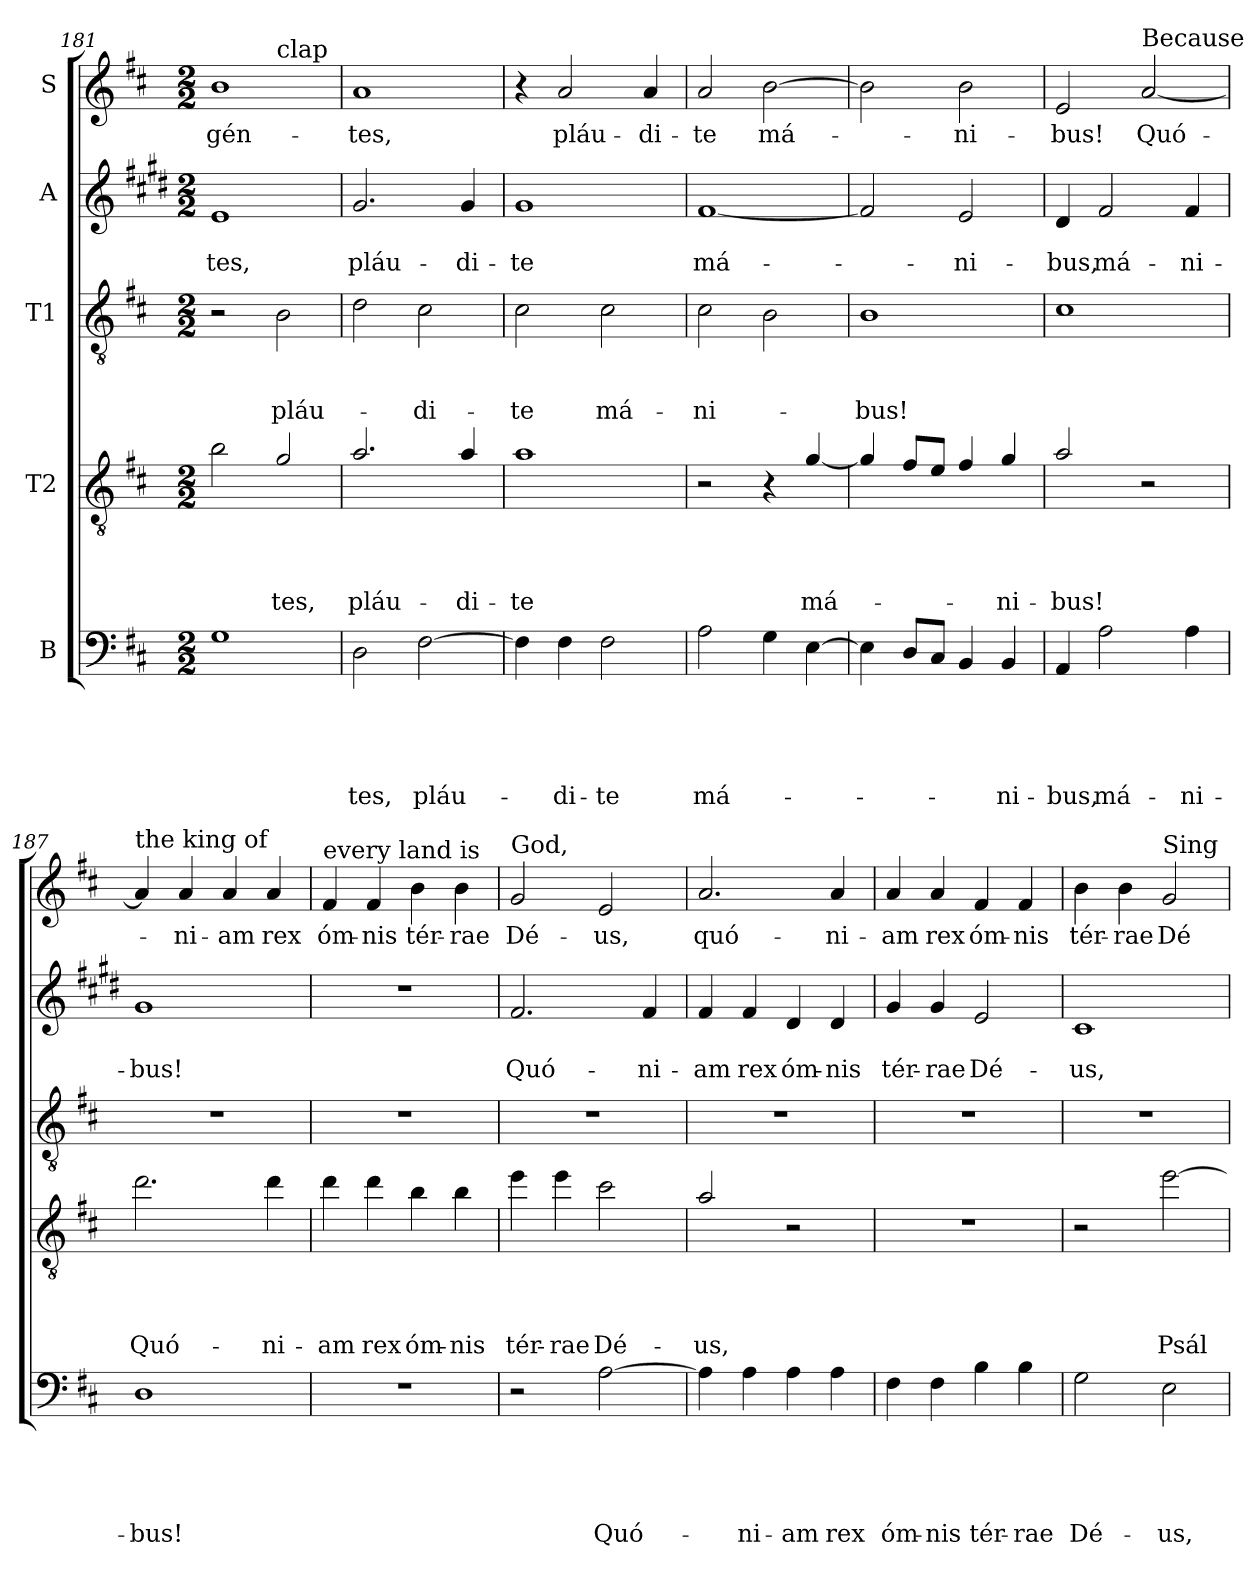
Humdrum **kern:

**kern	**text	**text	**text	**text	**text	**kern	**text	**text	**text	**text	**kern	**text	**text	**text	**kern	**text	**text	**kern	**text
*part5	*part5	*part5	*part5	*part5	*part5	*part4	*part4	*part4	*part4	*part4	*part3	*part3	*part3	*part3	*part2	*part2	*part2	*part1	*part1
*staff5	*staff5	*staff5	*staff5	*staff5	*staff5	*staff4	*staff4	*staff4	*staff4	*staff4	*staff3	*staff3	*staff3	*staff3	*staff2	*staff2	*staff2	*staff1	*staff1
*I"B	*	*	*	*	*	*I"T2	*	*	*	*	*I"T1	*	*	*	*I"A	*	*	*I"S	*
!!LO:PB:g=z
*clefF4	*	*	*	*	*	*clefGv2	*	*	*	*	*clefGv2	*	*	*	*clefG2	*	*	*clefG2	*
*	*	*	*	*	*	*ITrd8c14	*	*	*	*	*	*	*	*	*ITrd1c2	*	*	*	*
*k[f#c#]	*	*	*	*	*	*k[f#c#]	*	*	*	*	*k[f#c#]	*	*	*	*k[f#c#]	*	*	*k[f#c#]	*
*D:	*	*	*	*	*	*D:	*	*	*	*	*D:	*	*	*	*D:	*	*	*D:	*
*M2/2	*	*	*	*	*	*M2/2	*	*	*	*	*M2/2	*	*	*	*M2/2	*	*	*M2/2	*
=181	=181	=181	=181	=181	=181	=181	=181	=181	=181	=181	=181	=181	=181	=181	=181	=181	=181	=181	=181
!	!	!	!	!	!	!	!	!	!	!	!	!	!	!	!	!	!LO:LY:b	!	!LO:LY:b
*	*	*	*	*	*	*	*	*	*	*	*	*	*	*	*	*	*	*^	*
1G	.	.	.	.	.	2B\	.	.	.	.	2r	.	.	.	1d	.	-tes,	1b	2ryy	gén-
!	!	!	!	!	!	!	!	!	!	!	!	!	!	!	!	!	!	!	!LO:TX:a:t=clap	!
!	!	!	!	!	!	!	!	!	!	!LO:LY:b	!	!	!	!LO:LY:b	!	!	!	!	!	!
.	.	.	.	.	.	2G/	.	.	.	-tes,	2B\	.	.	pláu-	.	.	.	.	2ryy	.
=182	=182	=182	=182	=182	=182	=182	=182	=182	=182	=182	=182	=182	=182	=182	=182	=182	=182	=182	=182	=182
!	!	!	!	!	!	!	!	!	!	!	!	!	!	!	!	!	!	!LO:TX:a:t=your hands!	!	!
!	!	!	!	!	!LO:LY:b	!	!	!	!	!LO:LY:b	!	!	!	!	!	!	!LO:LY:b	!	!	!LO:LY:b
*	*	*	*	*	*	*	*	*	*	*	*	*	*	*	*	*	*	*v	*v	*
2D\	.	.	.	.	-tes,	2.A/	.	.	.	pláu-	2d\	.	.	.	2.f#/	.	pláu-	1a	-tes,
!	!	!	!	!	!LO:LY:b	!	!	!	!	!	!	!	!	!LO:LY:b	!	!	!	!	!
[2F#\	.	.	.	.	pláu-	.	.	.	.	.	2c#\	.	.	-di-	.	.	.	.	.
!	!	!	!	!	!	!	!	!	!	!LO:LY:b	!	!	!	!	!	!	!LO:LY:b	!	!
.	.	.	.	.	.	4A/	.	.	.	-di-	.	.	.	.	4f#/	.	-di-	.	.
=183	=183	=183	=183	=183	=183	=183	=183	=183	=183	=183	=183	=183	=183	=183	=183	=183	=183	=183	=183
!	!	!	!	!	!	!	!	!	!	!LO:LY:b	!	!	!	!LO:LY:b	!	!	!LO:LY:b	!	!
4F#\]	.	.	.	.	.	1A	.	.	.	-te	2c#\	.	.	-te	1f#	.	-te	4r	.
!	!	!	!	!	!LO:LY:b	!	!	!	!	!	!	!	!	!	!	!	!	!	!LO:LY:b
4F#\	.	.	.	.	-di-	.	.	.	.	.	.	.	.	.	.	.	.	2a/	pláu-
!	!	!	!	!	!LO:LY:b	!	!	!	!	!	!	!	!	!LO:LY:b	!	!	!	!	!
2F#\	.	.	.	.	-te	.	.	.	.	.	2c#\	.	.	má-	.	.	.	.	.
!	!	!	!	!	!	!	!	!	!	!	!	!	!	!	!	!	!	!	!LO:LY:b
.	.	.	.	.	.	.	.	.	.	.	.	.	.	.	.	.	.	4a/	-di-
=184	=184	=184	=184	=184	=184	=184	=184	=184	=184	=184	=184	=184	=184	=184	=184	=184	=184	=184	=184
!	!	!	!	!	!LO:LY:b	!	!	!	!	!	!	!	!	!LO:LY:b	!	!	!LO:LY:b	!	!LO:LY:b
2A\	.	.	.	.	má-	2r	.	.	.	.	2c#\	.	.	-ni-	[1e	.	má-	2a/	-te
!	!	!	!	!	!	!	!	!	!	!	!	!	!	!	!	!	!	!	!LO:LY:b
4G\	.	.	.	.	.	4r	.	.	.	.	2B\	.	.	.	.	.	.	[2b\	má-
!	!	!	!	!	!	!	!	!	!	!LO:LY:b	!	!	!	!	!	!	!	!	!
[4E\	.	.	.	.	.	[4G/	.	.	.	má-	.	.	.	.	.	.	.	.	.
=185	=185	=185	=185	=185	=185	=185	=185	=185	=185	=185	=185	=185	=185	=185	=185	=185	=185	=185	=185
!	!	!	!	!	!	!	!	!	!	!	!	!	!	!LO:LY:b	!	!	!	!	!
4E\]	.	.	.	.	.	4G/]	.	.	.	.	1B	.	.	-bus!	2e/]	.	.	2b\]	.
8D/L	.	.	.	.	.	8F#/L	.	.	.	.	.	.	.	.	.	.	.	.	.
8C#/J	.	.	.	.	.	8E/J	.	.	.	.	.	.	.	.	.	.	.	.	.
!	!	!	!	!	!	!	!	!	!	!	!	!	!	!	!	!	!LO:LY:b	!	!LO:LY:b
4BB/	.	.	.	.	.	4F#/	.	.	.	.	.	.	.	.	2d/	.	-ni-	2b\	-ni-
!	!	!	!	!	!LO:LY:b	!	!	!	!	!LO:LY:b	!	!	!	!	!	!	!	!	!
4BB/	.	.	.	.	-ni-	4G/	.	.	.	-ni-	.	.	.	.	.	.	.	.	.
=186	=186	=186	=186	=186	=186	=186	=186	=186	=186	=186	=186	=186	=186	=186	=186	=186	=186	=186	=186
!	!	!	!	!	!LO:LY:b	!	!	!	!	!LO:LY:b	!	!	!	!	!	!	!LO:LY:b	!	!LO:LY:b
4AA/	.	.	.	.	-bus,	2A/	.	.	.	-bus!	1c#	.	.	.	4c#/	.	-bus,	2e/	-bus!
!	!	!	!	!	!LO:LY:b	!	!	!	!	!	!	!	!	!	!	!	!LO:LY:b	!	!
2A\	.	.	.	.	má-	.	.	.	.	.	.	.	.	.	2e/	.	má-	.	.
!	!	!	!	!	!	!	!	!	!	!	!	!	!	!	!	!	!	!LO:TX:a:t=Because	!
!	!	!	!	!	!	!	!	!	!	!	!	!	!	!	!	!	!	!	!LO:LY:b
.	.	.	.	.	.	2r	.	.	.	.	.	.	.	.	.	.	.	[2a/	Quó-
!	!	!	!	!	!LO:LY:b	!	!	!	!	!	!	!	!	!	!	!	!LO:LY:b	!	!
4A\	.	.	.	.	-ni-	.	.	.	.	.	.	.	.	.	4e/	.	-ni-	.	.
!!LO:LB:g=z
=187	=187	=187	=187	=187	=187	=187	=187	=187	=187	=187	=187	=187	=187	=187	=187	=187	=187	=187	=187
!	!	!	!	!	!	!	!	!	!	!	!	!	!	!	!	!	!	!LO:TX:a:t=the king of	!
!	!	!	!	!	!LO:LY:b	!	!	!	!	!LO:LY:b	!	!	!	!	!	!	!LO:LY:b	!	!
1D	.	.	.	.	-bus!	2.d\	.	.	.	Quó-	1r	.	.	.	1f#	.	-bus!	4a/]	.
!	!	!	!	!	!	!	!	!	!	!	!	!	!	!	!	!	!	!	!LO:LY:b
.	.	.	.	.	.	.	.	.	.	.	.	.	.	.	.	.	.	4a/	-ni-
!	!	!	!	!	!	!	!	!	!	!	!	!	!	!	!	!	!	!	!LO:LY:b
.	.	.	.	.	.	.	.	.	.	.	.	.	.	.	.	.	.	4a/	-am
!	!	!	!	!	!	!	!	!	!	!LO:LY:b	!	!	!	!	!	!	!	!	!LO:LY:b
.	.	.	.	.	.	4d\	.	.	.	-ni-	.	.	.	.	.	.	.	4a/	rex
=188	=188	=188	=188	=188	=188	=188	=188	=188	=188	=188	=188	=188	=188	=188	=188	=188	=188	=188	=188
!	!	!	!	!	!	!	!	!	!	!	!	!	!	!	!	!	!	!LO:TX:a:t=every land is	!
!	!	!	!	!	!	!	!	!	!	!LO:LY:b	!	!	!	!	!	!	!	!	!LO:LY:b
1r	.	.	.	.	.	4d\	.	.	.	-am	1r	.	.	.	1r	.	.	4f#/	óm-
!	!	!	!	!	!	!	!	!	!	!LO:LY:b	!	!	!	!	!	!	!	!	!LO:LY:b
.	.	.	.	.	.	4d\	.	.	.	rex	.	.	.	.	.	.	.	4f#/	-nis
!	!	!	!	!	!	!	!	!	!	!LO:LY:b	!	!	!	!	!	!	!	!	!LO:LY:b
.	.	.	.	.	.	4B\	.	.	.	óm-	.	.	.	.	.	.	.	4b\	tér-
!	!	!	!	!	!	!	!	!	!	!LO:LY:b	!	!	!	!	!	!	!	!	!LO:LY:b
.	.	.	.	.	.	4B\	.	.	.	-nis	.	.	.	.	.	.	.	4b\	-rae
=189	=189	=189	=189	=189	=189	=189	=189	=189	=189	=189	=189	=189	=189	=189	=189	=189	=189	=189	=189
!	!	!	!	!	!	!	!	!	!	!	!	!	!	!	!	!	!	!LO:TX:a:t=God,	!
!	!	!	!	!	!	!	!	!	!	!LO:LY:b	!	!	!	!	!	!	!LO:LY:b	!	!LO:LY:b
2r	.	.	.	.	.	4e\	.	.	.	tér-	1r	.	.	.	2.e/	.	Quó-	2g/	Dé-
!	!	!	!	!	!	!	!	!	!	!LO:LY:b	!	!	!	!	!	!	!	!	!
.	.	.	.	.	.	4e\	.	.	.	-rae	.	.	.	.	.	.	.	.	.
!	!	!	!	!	!LO:LY:b	!	!	!	!	!LO:LY:b	!	!	!	!	!	!	!	!	!LO:LY:b
[2A\	.	.	.	.	Quó-	2c#\	.	.	.	Dé-	.	.	.	.	.	.	.	2e/	-us,
!	!	!	!	!	!	!	!	!	!	!	!	!	!	!	!	!	!LO:LY:b	!	!
.	.	.	.	.	.	.	.	.	.	.	.	.	.	.	4e/	.	-ni-	.	.
=190	=190	=190	=190	=190	=190	=190	=190	=190	=190	=190	=190	=190	=190	=190	=190	=190	=190	=190	=190
!	!	!	!	!	!	!	!	!	!	!LO:LY:b	!	!	!	!	!	!	!LO:LY:b	!	!LO:LY:b
4A\]	.	.	.	.	.	2A/	.	.	.	-us,	1r	.	.	.	4e/	.	-am	2.a/	quó-
!	!	!	!	!	!LO:LY:b	!	!	!	!	!	!	!	!	!	!	!	!LO:LY:b	!	!
4A\	.	.	.	.	-ni-	.	.	.	.	.	.	.	.	.	4e/	.	rex	.	.
!	!	!	!	!	!LO:LY:b	!	!	!	!	!	!	!	!	!	!	!	!LO:LY:b	!	!
4A\	.	.	.	.	-am	2r	.	.	.	.	.	.	.	.	4c#/	.	óm-	.	.
!	!	!	!	!	!LO:LY:b	!	!	!	!	!	!	!	!	!	!	!	!LO:LY:b	!	!LO:LY:b
4A\	.	.	.	.	rex	.	.	.	.	.	.	.	.	.	4c#/	.	-nis	4a/	-ni-
=191	=191	=191	=191	=191	=191	=191	=191	=191	=191	=191	=191	=191	=191	=191	=191	=191	=191	=191	=191
!	!	!	!	!	!LO:LY:b	!	!	!	!	!	!	!	!	!	!	!	!LO:LY:b	!	!LO:LY:b
4F#\	.	.	.	.	óm-	1r	.	.	.	.	1r	.	.	.	4f#/	.	tér-	4a/	-am
!	!	!	!	!	!LO:LY:b	!	!	!	!	!	!	!	!	!	!	!	!LO:LY:b	!	!LO:LY:b
4F#\	.	.	.	.	-nis	.	.	.	.	.	.	.	.	.	4f#/	.	-rae	4a/	rex
!	!	!	!	!	!LO:LY:b	!	!	!	!	!	!	!	!	!	!	!	!LO:LY:b	!	!LO:LY:b
4B\	.	.	.	.	tér-	.	.	.	.	.	.	.	.	.	2d/	.	Dé-	4f#/	óm-
!	!	!	!	!	!LO:LY:b	!	!	!	!	!	!	!	!	!	!	!	!	!	!LO:LY:b
4B\	.	.	.	.	-rae	.	.	.	.	.	.	.	.	.	.	.	.	4f#/	-nis
=192	=192	=192	=192	=192	=192	=192	=192	=192	=192	=192	=192	=192	=192	=192	=192	=192	=192	=192	=192
!	!	!	!	!	!LO:LY:b	!	!	!	!	!	!	!	!	!	!	!	!LO:LY:b	!	!LO:LY:b
2G\	.	.	.	.	Dé-	2r	.	.	.	.	1r	.	.	.	1B	.	-us,	4b\	tér-
!	!	!	!	!	!	!	!	!	!	!	!	!	!	!	!	!	!	!	!LO:LY:b
.	.	.	.	.	.	.	.	.	.	.	.	.	.	.	.	.	.	4b\	-rae
!	!	!	!	!	!	!	!	!	!	!	!	!	!	!	!	!	!	!LO:TX:a:t=Sing	!
!	!	!	!	!	!LO:LY:b	!	!	!	!	!LO:LY:b	!	!	!	!	!	!	!	!	!LO:LY:b
2E\	.	.	.	.	-us,	[2e\	.	.	.	Psál-	.	.	.	.	.	.	.	2g/	Dé-
=	=	=	=	=	=	=	=	=	=	=	=	=	=	=	=	=	=	=	=
*-	*-	*-	*-	*-	*-	*-	*-	*-	*-	*-	*-	*-	*-	*-	*-	*-	*-	*-	*-
